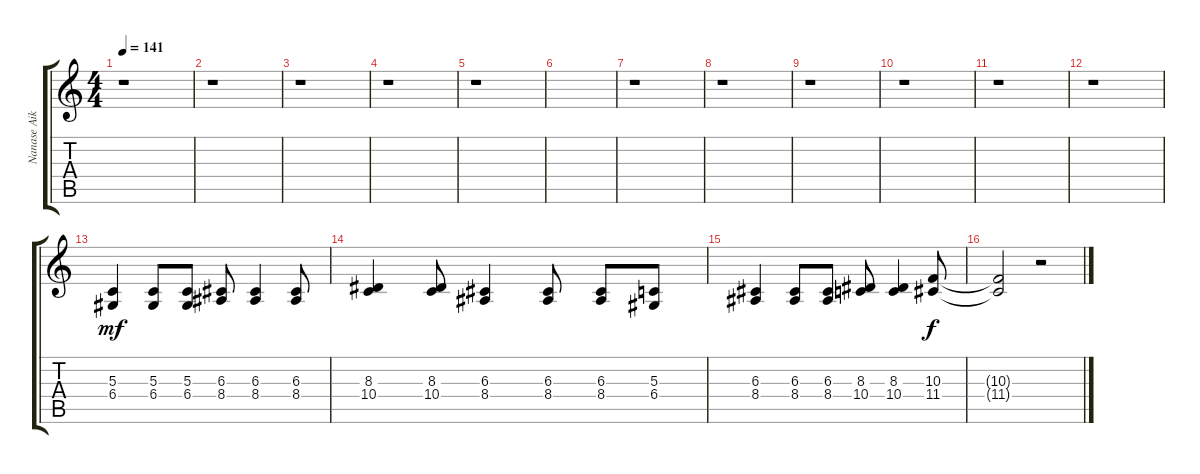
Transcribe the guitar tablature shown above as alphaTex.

\track ("Nanase Aikawa" "Nanase Aik") {instrument lead1square}
\staff {score tabs}
\tuning (E4 B3 G3 D3 A2 E2) {hide}
\ts (4 4)
\tempo 141
\clef g2
\ks c
r.1{dy f} |
r.1 |
r.1 |
r.1 |
r.1 |
|
r.1 |
r.1 |
r.1 |
r.1 |
r.1 |
r.1 |
(5.3 6.4).4{dy mf} (5.3 6.4).8 (5.3 6.4).8 (6.3 8.4).8 (6.3 8.4).4 (6.3 8.4).8 |
(8.3 10.4).4 (8.3 10.4).8 (6.3 8.4).4 (6.3 8.4).8 (6.3 8.4).8 (5.3 6.4).8 |
(6.3 8.4).4 (6.3 8.4).8 (6.3 8.4).8 (8.3 10.4).8 (8.3 10.4).4 (10.3 11.4).8{dy f} |
(10.3{t} 11.4{t}).2 r.2
